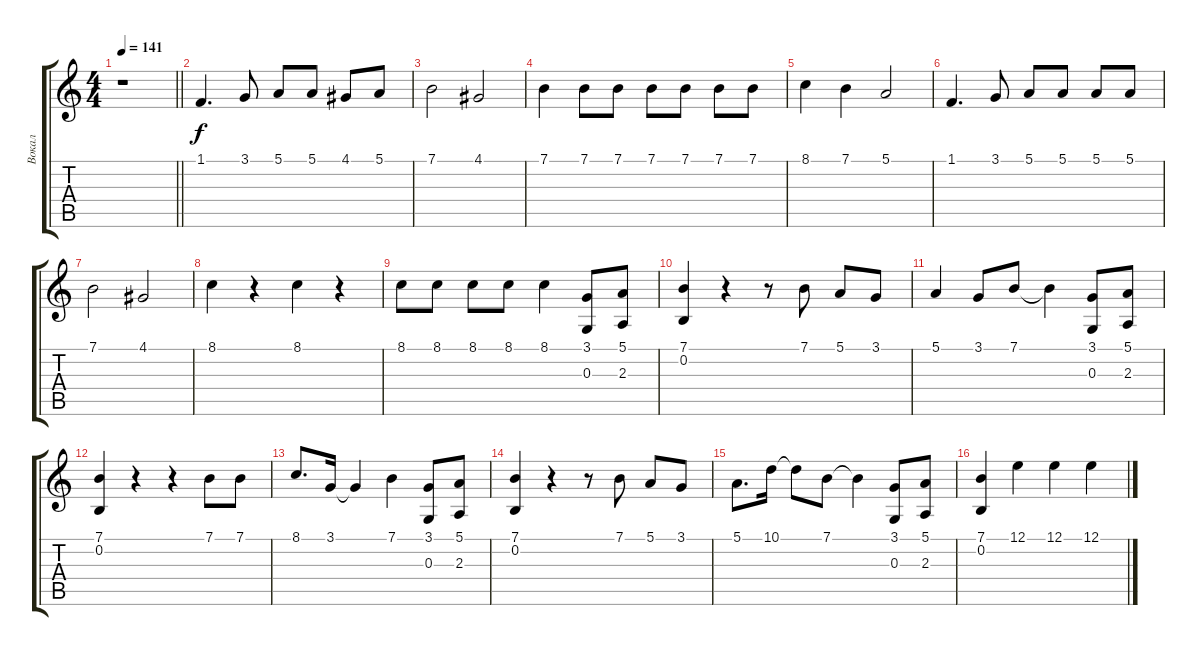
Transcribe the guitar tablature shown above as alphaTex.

\track ("Вокал" "Вокал") {instrument drawbarorgan}
\staff {score tabs}
\tuning (E4 B3 G3 D3 A2 E2) {hide}
\ts (4 4)
\tempo 141
\clef g2
\barLineRight lightlight
\ks c
r.1{dy f} |
1.1.4{d} 3.1.8 5.1.8 5.1.8 4.1.8 5.1.8 |
7.1.2 4.1.2 |
7.1.4 7.1.8 7.1.8 7.1.8 7.1.8 7.1.8 7.1.8 |
8.1.4 7.1.4 5.1.2 |
1.1.4{d} 3.1.8 5.1.8 5.1.8 5.1.8 5.1.8 |
7.1.2 4.1.2 |
8.1.4 r.4 8.1.4 r.4 |
8.1.8 8.1.8 8.1.8 8.1.8 8.1.4 (3.1 0.3).8 (5.1 2.3).8 |
(7.1 0.2).4 r.4 r.8 7.1.8 5.1.8 3.1.8 |
5.1.4 3.1.8 7.1.8 7.1{t}.4 (3.1 0.3).8 (5.1 2.3).8 |
(7.1 0.2).4 r.4 r.4 7.1.8 7.1.8 |
8.1.8{d} 3.1.16 3.1{t}.4 7.1.4 (3.1 0.3).8 (5.1 2.3).8 |
(7.1 0.2).4 r.4 r.8 7.1.8 5.1.8 3.1.8 |
5.1.8{d} 10.1.16 10.1{t}.8 7.1.8 7.1{t}.4 (3.1 0.3).8 (5.1 2.3).8 |
(7.1 0.2).4 12.1.4 12.1.4 12.1.4
